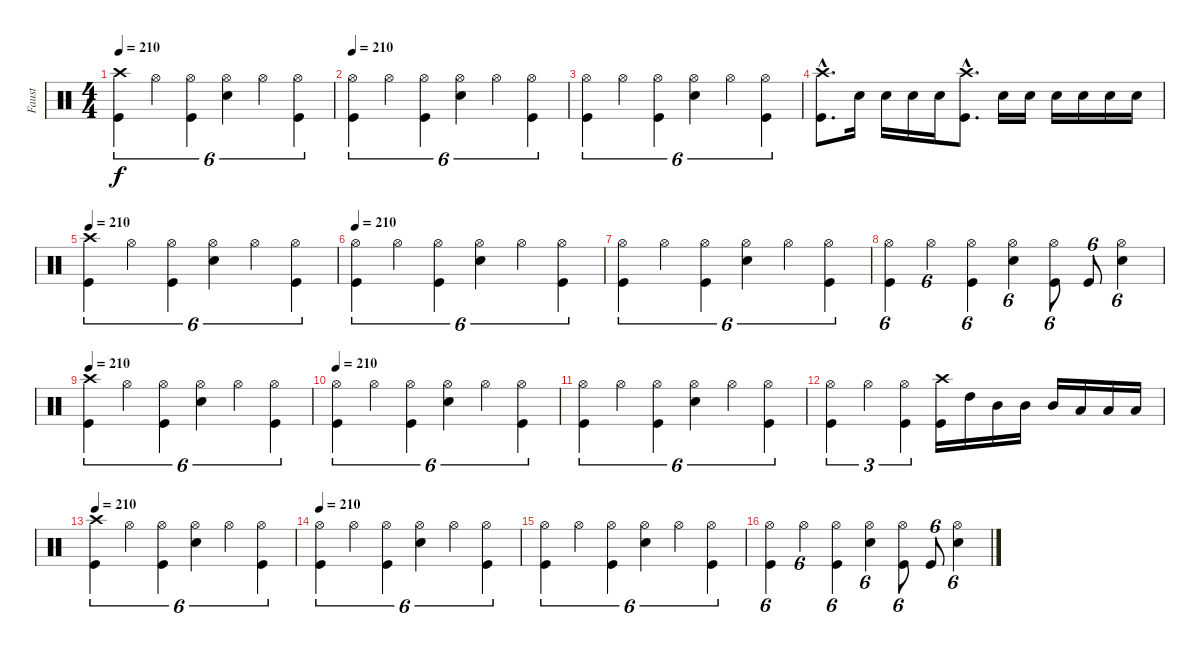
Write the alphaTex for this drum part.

\track ("Faust" "Faust") {instrument percussion}
\staff {score}
\articulation defaults
\ts (4 4)
\tempo 210
\clef neutral
\ks c
("Kick (hit)" "Crash high (hit)").4{tu (6 4) dy f} "Hi-Hat (open)".4{tu (6 4)} ("Kick (hit)" "Hi-Hat (open)").4{tu (6 4)} ("Snare (hit) 2" "Hi-Hat (open)").4{tu (6 4)} "Hi-Hat (open)".4{tu (6 4)} ("Kick (hit)" "Hi-Hat (open)").4{tu (6 4)} |
\tempo 210
("Kick (hit)" "Hi-Hat (open)").4{tu (6 4)} "Hi-Hat (open)".4{tu (6 4)} ("Kick (hit)" "Hi-Hat (open)").4{tu (6 4)} ("Snare (hit) 2" "Hi-Hat (open)").4{tu (6 4)} "Hi-Hat (open)".4{tu (6 4)} ("Kick (hit)" "Hi-Hat (open)").4{tu (6 4)} |
("Kick (hit)" "Hi-Hat (open)").4{tu (6 4)} "Hi-Hat (open)".4{tu (6 4)} ("Kick (hit)" "Hi-Hat (open)").4{tu (6 4)} ("Snare (hit) 2" "Hi-Hat (open)").4{tu (6 4)} "Hi-Hat (open)".4{tu (6 4)} ("Kick (hit)" "Hi-Hat (open)").4{tu (6 4)} |
("Kick (hit)"{hac} "Crash high (hit)"{hac}).8{d} "Snare (hit) 2".16 "Snare (hit) 2".16 "Snare (hit) 2".16 "Snare (hit) 2".16 ("Kick (hit)"{hac} "Crash high (hit)"{hac}).8{d} "Snare (hit) 2".16 "Snare (hit) 2".16 "Snare (hit) 2".16 "Snare (hit) 2".16 "Snare (hit) 2".16 "Snare (hit) 2".16 |
\tempo 210
("Kick (hit)" "Crash high (hit)").4{tu (6 4)} "Hi-Hat (open)".4{tu (6 4)} ("Kick (hit)" "Hi-Hat (open)").4{tu (6 4)} ("Snare (hit) 2" "Hi-Hat (open)").4{tu (6 4)} "Hi-Hat (open)".4{tu (6 4)} ("Kick (hit)" "Hi-Hat (open)").4{tu (6 4)} |
\tempo 210
("Kick (hit)" "Hi-Hat (open)").4{tu (6 4)} "Hi-Hat (open)".4{tu (6 4)} ("Kick (hit)" "Hi-Hat (open)").4{tu (6 4)} ("Snare (hit) 2" "Hi-Hat (open)").4{tu (6 4)} "Hi-Hat (open)".4{tu (6 4)} ("Kick (hit)" "Hi-Hat (open)").4{tu (6 4)} |
("Kick (hit)" "Hi-Hat (open)").4{tu (6 4)} "Hi-Hat (open)".4{tu (6 4)} ("Kick (hit)" "Hi-Hat (open)").4{tu (6 4)} ("Snare (hit) 2" "Hi-Hat (open)").4{tu (6 4)} "Hi-Hat (open)".4{tu (6 4)} ("Kick (hit)" "Hi-Hat (open)").4{tu (6 4)} |
("Kick (hit)" "Hi-Hat (open)").4{tu (6 4)} "Hi-Hat (open)".4{tu (6 4)} ("Kick (hit)" "Hi-Hat (open)").4{tu (6 4)} ("Snare (hit) 2" "Hi-Hat (open)").4{tu (6 4)} ("Kick (hit)" "Hi-Hat (open)").8{tu (6 4)} "Kick (hit)".8{tu (6 4)} ("Snare (hit) 2" "Hi-Hat (open)").4{tu (6 4)} |
\tempo 210
("Kick (hit)" "Crash high (hit)").4{tu (6 4)} "Hi-Hat (open)".4{tu (6 4)} ("Kick (hit)" "Hi-Hat (open)").4{tu (6 4)} ("Snare (hit) 2" "Hi-Hat (open)").4{tu (6 4)} "Hi-Hat (open)".4{tu (6 4)} ("Kick (hit)" "Hi-Hat (open)").4{tu (6 4)} |
\tempo 210
("Kick (hit)" "Hi-Hat (open)").4{tu (6 4)} "Hi-Hat (open)".4{tu (6 4)} ("Kick (hit)" "Hi-Hat (open)").4{tu (6 4)} ("Snare (hit) 2" "Hi-Hat (open)").4{tu (6 4)} "Hi-Hat (open)".4{tu (6 4)} ("Kick (hit)" "Hi-Hat (open)").4{tu (6 4)} |
("Kick (hit)" "Hi-Hat (open)").4{tu (6 4)} "Hi-Hat (open)".4{tu (6 4)} ("Kick (hit)" "Hi-Hat (open)").4{tu (6 4)} ("Snare (hit) 2" "Hi-Hat (open)").4{tu (6 4)} "Hi-Hat (open)".4{tu (6 4)} ("Kick (hit)" "Hi-Hat (open)").4{tu (6 4)} |
("Kick (hit)" "Hi-Hat (open)").4{tu (3 2)} "Hi-Hat (open)".4{tu (3 2)} ("Kick (hit)" "Hi-Hat (open)").4{tu (3 2)} ("Kick (hit)" "Crash high (hit)").16 "High Tom (hit)".16 "Mid Tom (hit)".16 "Mid Tom (hit)".16 "Mid Tom (hit)".16 "Low Tom (hit)".16 "Low Tom (hit)".16 "Low Tom (hit)".16 |
\tempo 210
("Kick (hit)" "Crash high (hit)").4{tu (6 4)} "Hi-Hat (open)".4{tu (6 4)} ("Kick (hit)" "Hi-Hat (open)").4{tu (6 4)} ("Snare (hit) 2" "Hi-Hat (open)").4{tu (6 4)} "Hi-Hat (open)".4{tu (6 4)} ("Kick (hit)" "Hi-Hat (open)").4{tu (6 4)} |
\tempo 210
("Kick (hit)" "Hi-Hat (open)").4{tu (6 4)} "Hi-Hat (open)".4{tu (6 4)} ("Kick (hit)" "Hi-Hat (open)").4{tu (6 4)} ("Snare (hit) 2" "Hi-Hat (open)").4{tu (6 4)} "Hi-Hat (open)".4{tu (6 4)} ("Kick (hit)" "Hi-Hat (open)").4{tu (6 4)} |
("Kick (hit)" "Hi-Hat (open)").4{tu (6 4)} "Hi-Hat (open)".4{tu (6 4)} ("Kick (hit)" "Hi-Hat (open)").4{tu (6 4)} ("Snare (hit) 2" "Hi-Hat (open)").4{tu (6 4)} "Hi-Hat (open)".4{tu (6 4)} ("Kick (hit)" "Hi-Hat (open)").4{tu (6 4)} |
("Kick (hit)" "Hi-Hat (open)").4{tu (6 4)} "Hi-Hat (open)".4{tu (6 4)} ("Kick (hit)" "Hi-Hat (open)").4{tu (6 4)} ("Snare (hit) 2" "Hi-Hat (open)").4{tu (6 4)} ("Kick (hit)" "Hi-Hat (open)").8{tu (6 4)} "Kick (hit)".8{tu (6 4)} ("Snare (hit) 2" "Hi-Hat (open)").4{tu (6 4)}
